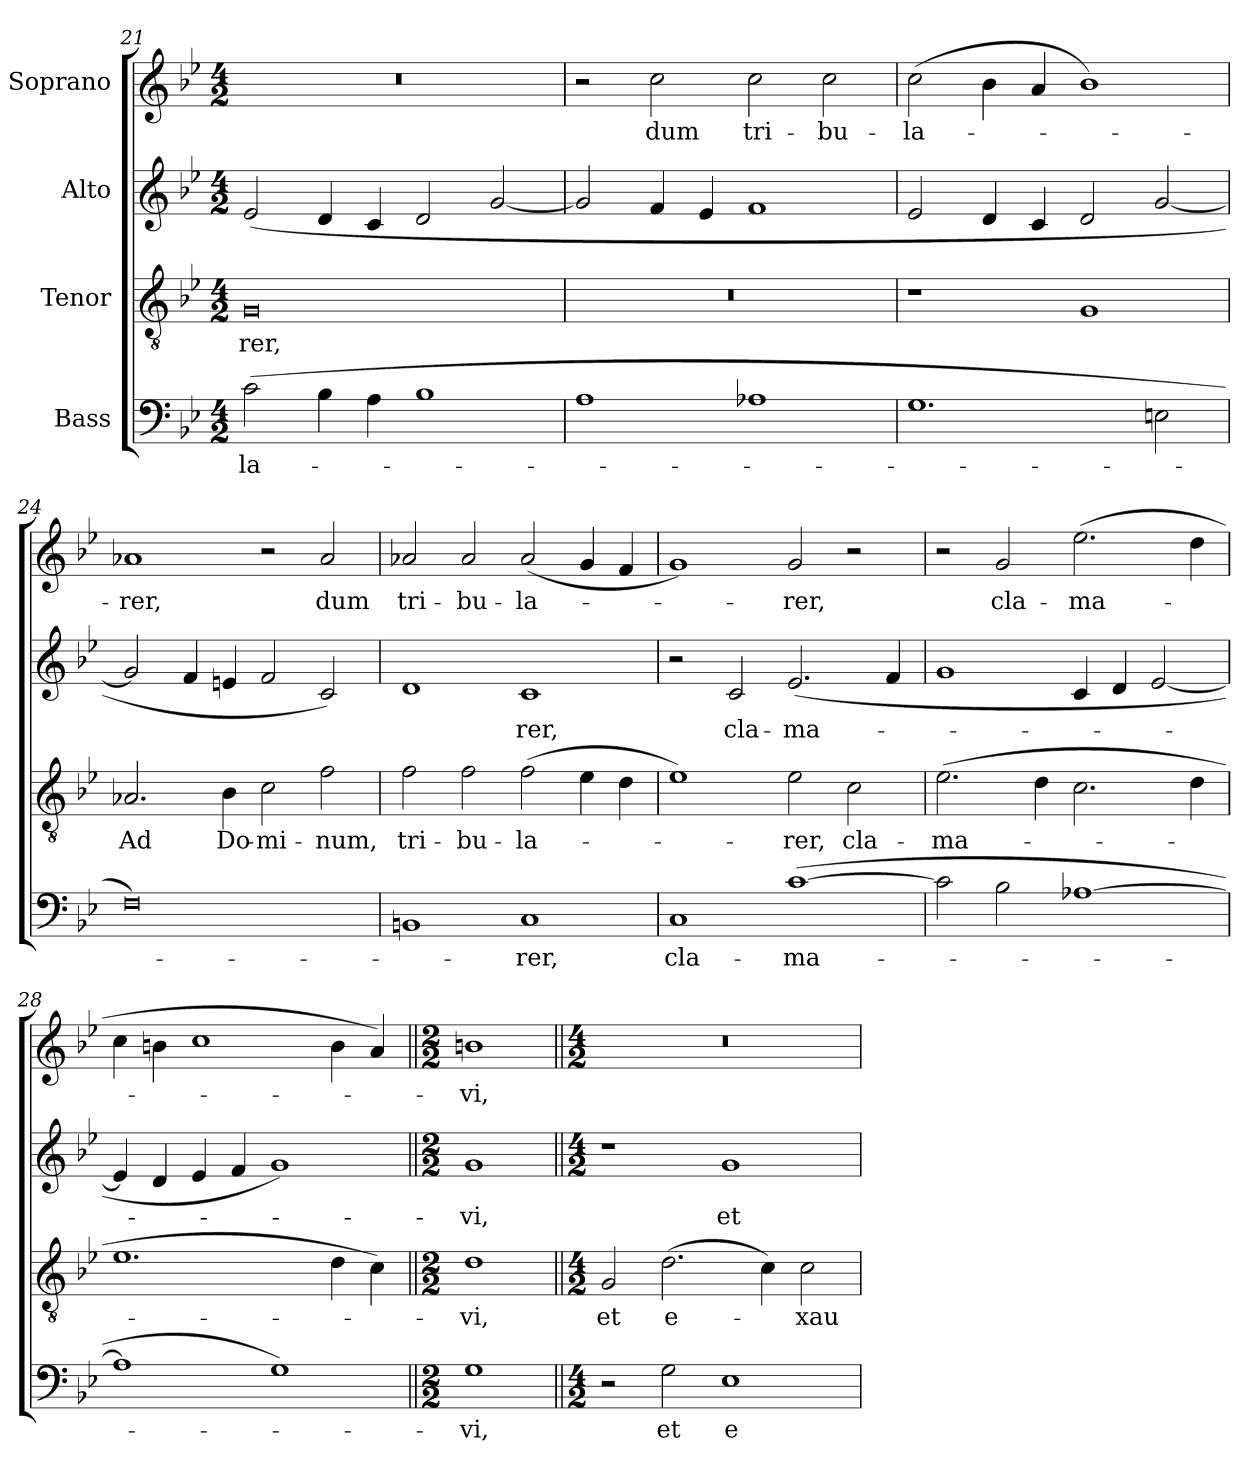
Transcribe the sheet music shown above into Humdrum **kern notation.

**kern	**text	**kern	**text	**kern	**text	**kern	**text
*part4	*part4	*part3	*part3	*part2	*part2	*part1	*part1
*staff4	*staff4	*staff3	*staff3	*staff2	*staff2	*staff1	*staff1
*I"Bass	*	*I"Tenor	*	*I"Alto	*	*I"Soprano	*
!!LO:PB:g=z
*clefF4	*	*clefGv2	*	*clefG2	*	*clefG2	*
*k[b-e-]	*	*k[b-e-]	*	*k[b-e-]	*	*k[b-e-]	*
*B-:	*	*B-:	*	*B-:	*	*B-:	*
*M4/2	*	*M4/2	*	*M4/2	*	*M4/2	*
=21	=21	=21	=21	=21	=21	=21	=21
(2c\	-la-	0G	-rer,	(2e-/	.	0r	.
4B-\	.	.	.	4d/	.	.	.
4A\	.	.	.	4c/	.	.	.
1B-	.	.	.	2d/	.	.	.
.	.	.	.	[2g/	.	.	.
=22	=22	=22	=22	=22	=22	=22	=22
1A	.	0r	.	2g/]	.	2r	.
.	.	.	.	4f/	.	2cc\	dum
.	.	.	.	4e-/	.	.	.
1A-X	.	.	.	1f	.	2cc\	tri-
.	.	.	.	.	.	2cc\	-bu-
=23	=23	=23	=23	=23	=23	=23	=23
1.G	.	1r	.	2e-/	.	(2cc\	-la-
.	.	.	.	4d/	.	4b-\	.
.	.	.	.	4c/	.	4a/	.
.	.	1G	.	2d/	.	1b-)	.
2En\	.	.	.	[2g/	.	.	.
=24	=24	=24	=24	=24	=24	=24	=24
0F)	.	2.A-X/	Ad	2g/]	.	1a-X	-rer,
.	.	.	.	4f/	.	.	.
.	.	4B-\	Do-	4en/	.	.	.
.	.	2c\	-mi-	2f/	.	2r	.
.	.	2f\	-num,	2c/)	.	2a-/	dum
!!LO:LB:g=z
=25	=25	=25	=25	=25	=25	=25	=25
1BBn	.	2f\	tri-	1d	.	2a-X/	tri-
.	.	2f\	-bu-	.	.	2a-/	-bu-
1C	-rer,	(2f\	-la-	1c	-rer,	(2a-/	-la-
.	.	4e-\	.	.	.	4g/	.
.	.	4d\	.	.	.	4f/	.
=26	=26	=26	=26	=26	=26	=26	=26
1C	cla-	1e-)	.	2r	.	1g)	.
.	.	.	.	2c/	cla-	.	.
([1c	-ma-	2e-\	-rer,	(2.e-/	-ma-	2g/	-rer,
.	.	2c\	cla-	.	.	2r	.
.	.	.	.	4f/	.	.	.
=27	=27	=27	=27	=27	=27	=27	=27
2c\]	.	(2.e-\	-ma-	1g	.	2r	.
2B-\	.	.	.	.	.	2g/	cla-
.	.	4d\	.	.	.	.	.
[1A-X	.	2.c\	.	4c/	.	(2.ee-\	-ma-
.	.	.	.	4d/	.	.	.
.	.	.	.	[2e-/	.	.	.
.	.	4d\	.	.	.	4dd\	.
=28	=28	=28	=28	=28	=28	=28	=28
1A-]	.	1.e-	.	4e-/]	.	4cc\	.
.	.	.	.	4d/	.	4bn\	.
.	.	.	.	4e-/	.	1cc	.
.	.	.	.	4f/	.	.	.
1G)	.	.	.	1g)	.	.	.
.	.	4d\	.	.	.	4b\	.
.	.	4c\)	.	.	.	4a/)	.
!!LO:LB:g=z
=29||	=29||	=29||	=29||	=29||	=29||	=29||	=29||
*M2/2	*	*M2/2	*	*M2/2	*	*M2/2	*
1G	-vi,	1d	-vi,	1g	-vi,	1bn	-vi,
=30||	=30||	=30||	=30||	=30||	=30||	=30||	=30||
*M4/2	*	*M4/2	*	*M4/2	*	*M4/2	*
2r	.	2G/	et	1r	.	0r	.
2G\	et	(2.d\	e-	.	.	.	.
1E-	e-	.	.	1g	et	.	.
.	.	4c\)	.	.	.	.	.
.	.	2c\	-xau-	.	.	.	.
=	=	=	=	=	=	=	=
*-	*-	*-	*-	*-	*-	*-	*-
